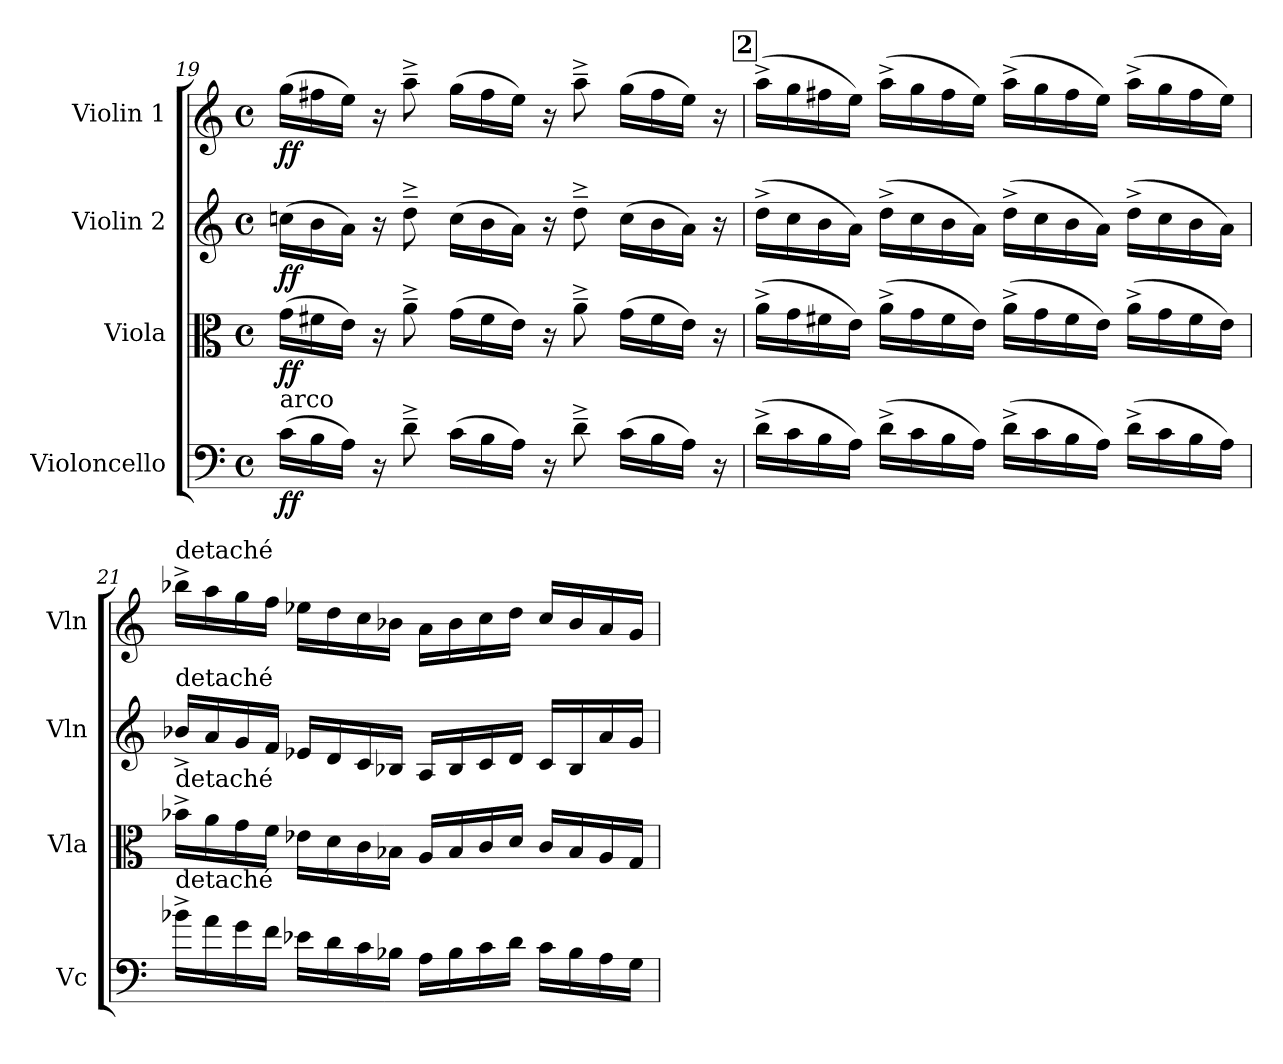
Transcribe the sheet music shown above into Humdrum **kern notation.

**kern	**dynam	**kern	**dynam	**kern	**dynam	**kern	**dynam
*part4	*part4	*part3	*part3	*part2	*part2	*part1	*part1
*staff4	*staff4	*staff3	*staff3	*staff2	*staff2	*staff1	*staff1
*I"Violoncello	*	*I"Viola	*	*I"Violin 2	*	*I"Violin 1	*
*I'Vc	*	*I'Vla	*	*I'Vln	*	*I'Vln	*
*clefF4	*	*clefC3	*	*clefG2	*	*clefG2	*
*k[]	*	*k[]	*	*k[]	*	*k[]	*
*M4/4	*	*M4/4	*	*M4/4	*	*M4/4	*
*met(c)	*	*met(c)	*	*met(c)	*	*met(c)	*
=19	=19	=19	=19	=19	=19	=19	=19
!LO:TX:a:t=arco	!	!	!	!	!	!	!
!	!LO:DY:b	!	!LO:DY:b	!	!LO:DY:b	!	!LO:DY:b
(16c\LL	ff	(16g\LL	ff	(16ccn\LL	ff	(16gg\LL	ff
16B\	.	16f#X\	.	16b\	.	16ff#X\	.
16A\JJ)	.	16e\JJ)	.	16a\JJ)	.	16ee\JJ)	.
16r	.	16r	.	16r	.	16r	.
8d~^\	.	8a~^\	.	8dd~^\	.	8aa~^\	.
(16c\LL	.	(16g\LL	.	(16cc\LL	.	(16gg\LL	.
16B\	.	16f#\	.	16b\	.	16ff#\	.
16A\JJ)	.	16e\JJ)	.	16a\JJ)	.	16ee\JJ)	.
16r	.	16r	.	16r	.	16r	.
8d~^\	.	8a~^\	.	8dd~^\	.	8aa~^\	.
(16c\LL	.	(16g\LL	.	(16cc\LL	.	(16gg\LL	.
16B\	.	16f#\	.	16b\	.	16ff#\	.
16A\JJ)	.	16e\JJ)	.	16a\JJ)	.	16ee\JJ)	.
16r	.	16r	.	16r	.	16r	.
!!LO:REH:place=s1:a:B:cj:fs=14:t=2
=20	=20	=20	=20	=20	=20	=20	=20
(16d^\LL	.	(16a^\LL	.	(16dd^\LL	.	(16aa^\LL	.
16c\	.	16g\	.	16cc\	.	16gg\	.
16B\	.	16f#X\	.	16b\	.	16ff#X\	.
16A\JJ)	.	16e\JJ)	.	16a\JJ)	.	16ee\JJ)	.
(16d^\LL	.	(16a^\LL	.	(16dd^\LL	.	(16aa^\LL	.
16c\	.	16g\	.	16cc\	.	16gg\	.
16B\	.	16f#\	.	16b\	.	16ff#\	.
16A\JJ)	.	16e\JJ)	.	16a\JJ)	.	16ee\JJ)	.
(16d^\LL	.	(16a^\LL	.	(16dd^\LL	.	(16aa^\LL	.
16c\	.	16g\	.	16cc\	.	16gg\	.
16B\	.	16f#\	.	16b\	.	16ff#\	.
16A\JJ)	.	16e\JJ)	.	16a\JJ)	.	16ee\JJ)	.
(16d^\LL	.	(16a^\LL	.	(16dd^\LL	.	(16aa^\LL	.
16c\	.	16g\	.	16cc\	.	16gg\	.
16B\	.	16f#\	.	16b\	.	16ff#\	.
16A\JJ)	.	16e\JJ)	.	16a\JJ)	.	16ee\JJ)	.
!!LO:LB:g=z
=21	=21	=21	=21	=21	=21	=21	=21
!	!	!	!	!	!	!LO:TX:a:t=detaché	!
!	!	!	!	!LO:TX:a:t=detaché	!	!	!
!	!	!LO:TX:a:t=detaché	!	!	!	!	!
!LO:TX:a:t=detaché	!	!	!	!	!	!	!
16b-X^\LL	.	16b-X^\LL	.	16b-X^/LL	.	16bb-X^\LL	.
16a\	.	16a\	.	16a/	.	16aa\	.
16g\	.	16g\	.	16g/	.	16gg\	.
16f\JJ	.	16f\JJ	.	16f/JJ	.	16ff\JJ	.
16e-X\LL	.	16e-X\LL	.	16e-X/LL	.	16ee-X\LL	.
16d\	.	16d\	.	16d/	.	16dd\	.
16c\	.	16c\	.	16c/	.	16cc\	.
16B-X\JJ	.	16B-X\JJ	.	16B-X/JJ	.	16b-X\JJ	.
16A\LL	.	16A/LL	.	16A/LL	.	16a\LL	.
16B-\	.	16B-/	.	16B-/	.	16b-\	.
16c\	.	16c/	.	16c/	.	16cc\	.
16d\JJ	.	16d/JJ	.	16d/JJ	.	16dd\JJ	.
16c\LL	.	16c/LL	.	16c/LL	.	16cc/LL	.
16B-\	.	16B-/	.	16B-/	.	16b-/	.
16A\	.	16A/	.	16a/	.	16a/	.
16G\JJ	.	16G/JJ	.	16g/JJ	.	16g/JJ	.
=	=	=	=	=	=	=	=
*-	*-	*-	*-	*-	*-	*-	*-
